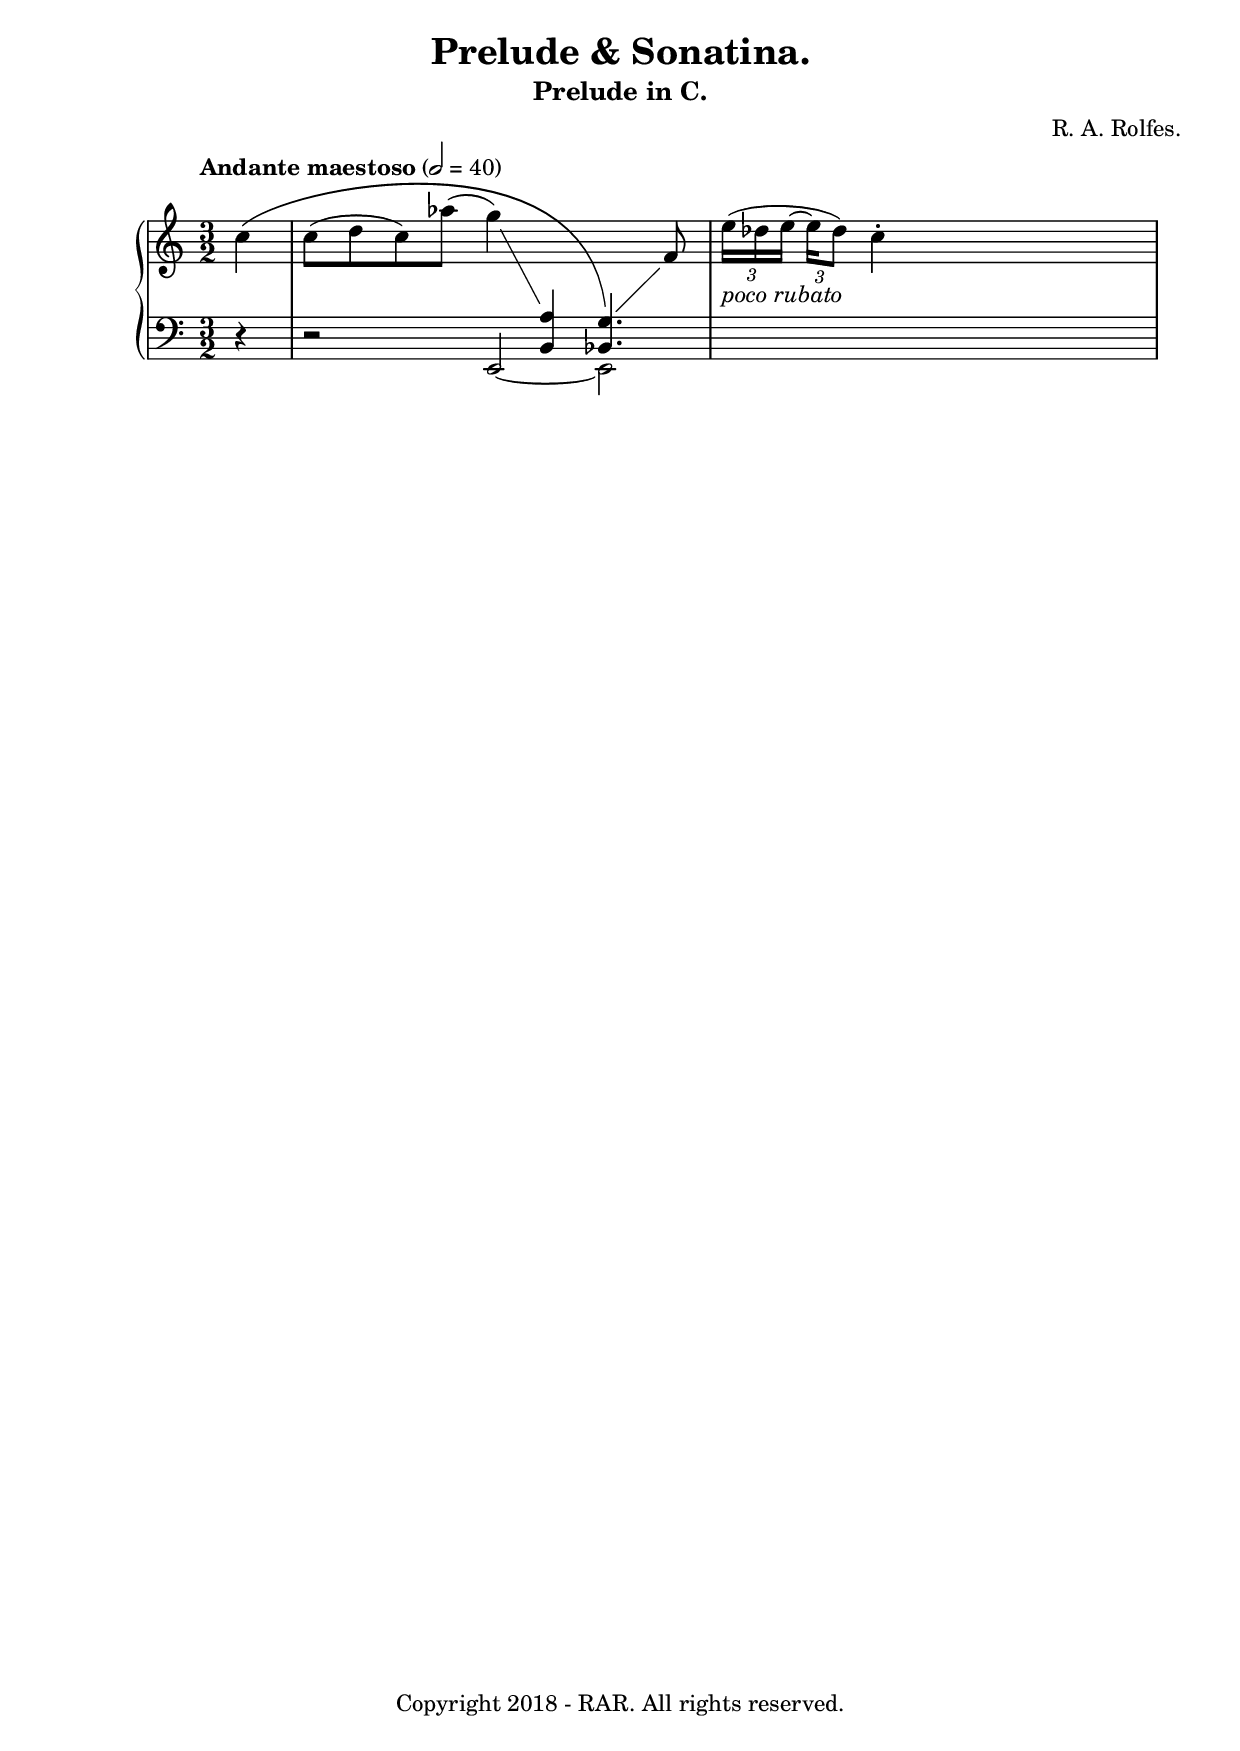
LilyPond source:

% LilyBin
\version "2.18.2"
\language "english"

\header {
	title = "Prelude & Sonatina."
	subtitle = "Prelude in C."
	composer = "R. A. Rolfes."
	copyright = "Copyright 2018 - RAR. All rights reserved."
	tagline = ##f
}

initTempo = {
    \override Score.MetronomeMark.padding = #4.15
    \tempo "Andante maestoso" 2 = 40
}

initKeyTime = {
	\time 3/2
	\key c \major
}

pnoUpper = {
	\initKeyTime
	\clef treble
	\relative c' {
		% pickup
		\shape #'((0 . 0) (1 . -2.5) (0 . 4.35) (-0.6 . -6)) PhrasingSlur
		\partial 4 { c'4\( }
		
		% bar 1
		%\shape #'((0 . 0) (0 . 0) (0.25 . 0.25) (0 . 0)) Slur
		c8( d c) af'( g4)
		\showStaffSwitch
		\change Staff = "Lower" 
		\voiceOne
		<b,,, a'>4 <bf g'>4.\)
		\change Staff = "Upper"
		\oneVoice
    		f''8
		
		% bar 2
		%\shape #'((0 . 0) (0.25 . 0.15) (0.5 . 0.5) (0 . 0)) Slur
		\tuplet 3/2 {
			e'16[(_\markup { \italic "poco rubato" }
			df e~]
		}
		\tuplet 3/2 {
			e df8)
		}
    		c4-. s2*2
	}
}

pnoLower = {
	\initKeyTime
	\clef bass
	\relative c {
		\partial 4 { r4 }
		r2 
				e,2~ \voiceTwo e2

		\oneVoice 
		s2*3
	}
}

\score {
	{
		\new PianoStaff <<
			\new Staff = "Upper" <<
                \initTempo
				\pnoUpper
			>>
			\new Staff = "Lower" <<
				\pnoLower
			>>
		>>
	}

	\layout{}
	\midi{}
}
